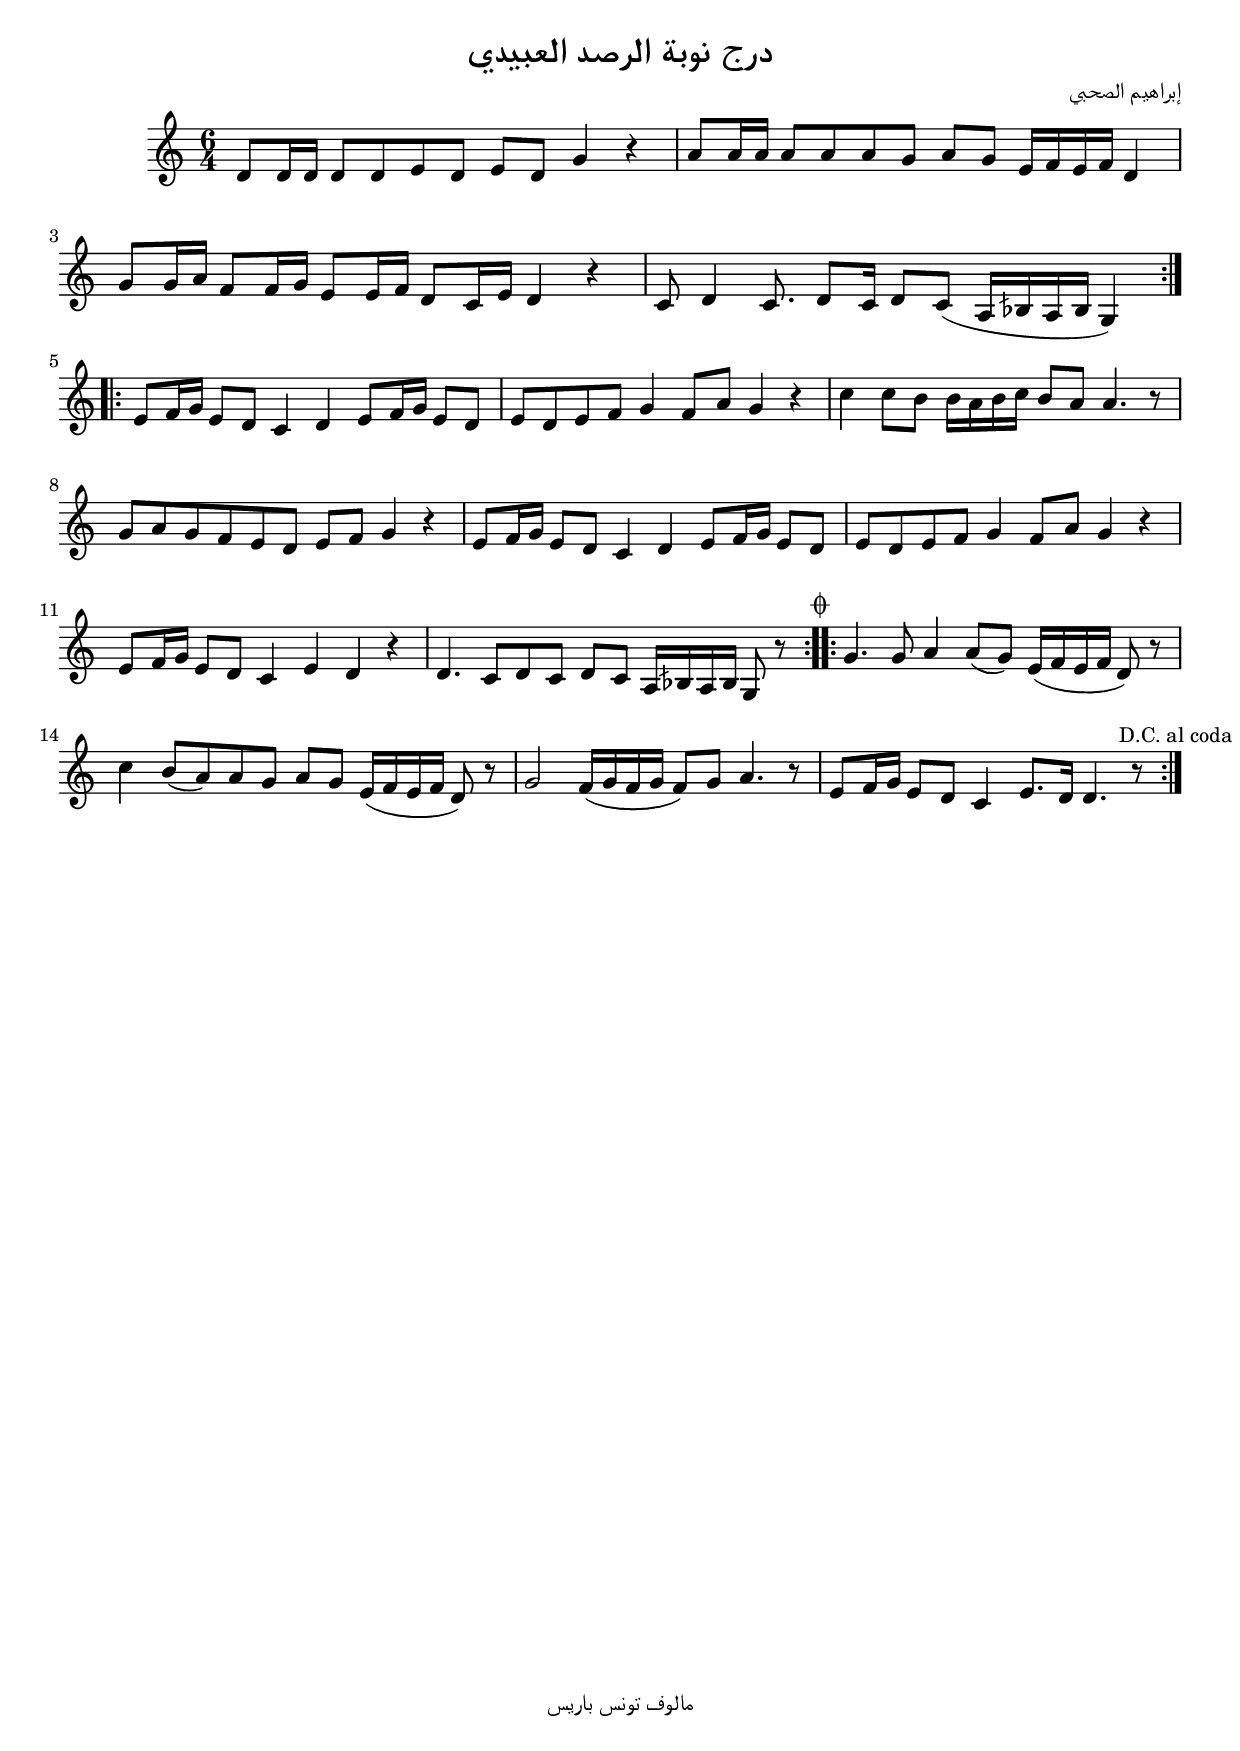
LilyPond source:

\language "italiano"
\include "arabic.ly"
\header {
  title = "درج نوبة الرصد العبيدي"
  composer = "إبراهيم الصحبي"
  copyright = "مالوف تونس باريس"
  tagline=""
}
Coda = {
  \once \override Score.RehearsalMark #'break-visibility = #'#(#f #t #t)
  \mark \markup { \small \musicglyph #"scripts.coda" }
}
DCcoda = {
  \once \override Score.RehearsalMark #'break-visibility = #'#(#t #t #f)
  \mark \markup { \small "D.C. al coda" }
}
nota = \relative do' {
  \time 6/4
  \repeat volta 2
  {
    re8 re16 re re8 re mi re mi re sol4 r |
    la8 la16 la la8 la la sol8 la sol8 mi16 fa mi fa re4 |
    sol8 sol16 la fa8 fa16 sol mi8 mi16 fa re8 do16 mi re4 r |
    do8 re4 do8. re8 do16 re8 do8 (la16 sisb la sisb sol4) |
  }
  \repeat volta 5
  {
    mi'8 fa16 sol mi8 re do4 re mi8 fa16 sol mi8 re |
    mi re mi fa sol4 fa8 la sol4 r |
    do do8 si si16 la si do si8 la la4. r8 |
    sol la sol fa mi re mi fa sol4 r |
    mi8 fa16 sol mi8 re do4 re4 mi8 fa16 sol16 mi8 re |
    mi re mi fa sol4 fa8 la sol4 r |
    mi8 fa16 sol mi8 re do4 mi re r |
    re4. do8 re do re do la16 sisb la sisb sol8 r |
    \Coda
  }
  \repeat volta 3
  {
    sol'4. sol8 la4 la8 (sol) mi16 (fa mi fa re8) r8 |
    do'4 si8 (la) la sol la sol mi16 (fa mi fa re8) r |
    sol2 fa16 (sol fa sol fa8) sol la4. r8 |
    mi8 fa16 sol mi8 re do4 mi8. re16 re4. r8 |
  }
  \DCcoda
}

\book
{
  \score
   {
      \new Staff \with {midiInstrument = #"violin"} \nota
      \layout { }
    }
  \score
  {
    \new StaffGroup
    <<
      \new Staff \new DrumStaff \drummode
      {
        \time 6/4
        \repeat unfold 4 {bd4 bd sn sn sn sn8 sn}
      }
      \new Staff \with {midiInstrument = #"violin"} \nota
    >>
    \midi {
    \tempo 4 = 80
    }
  }
}